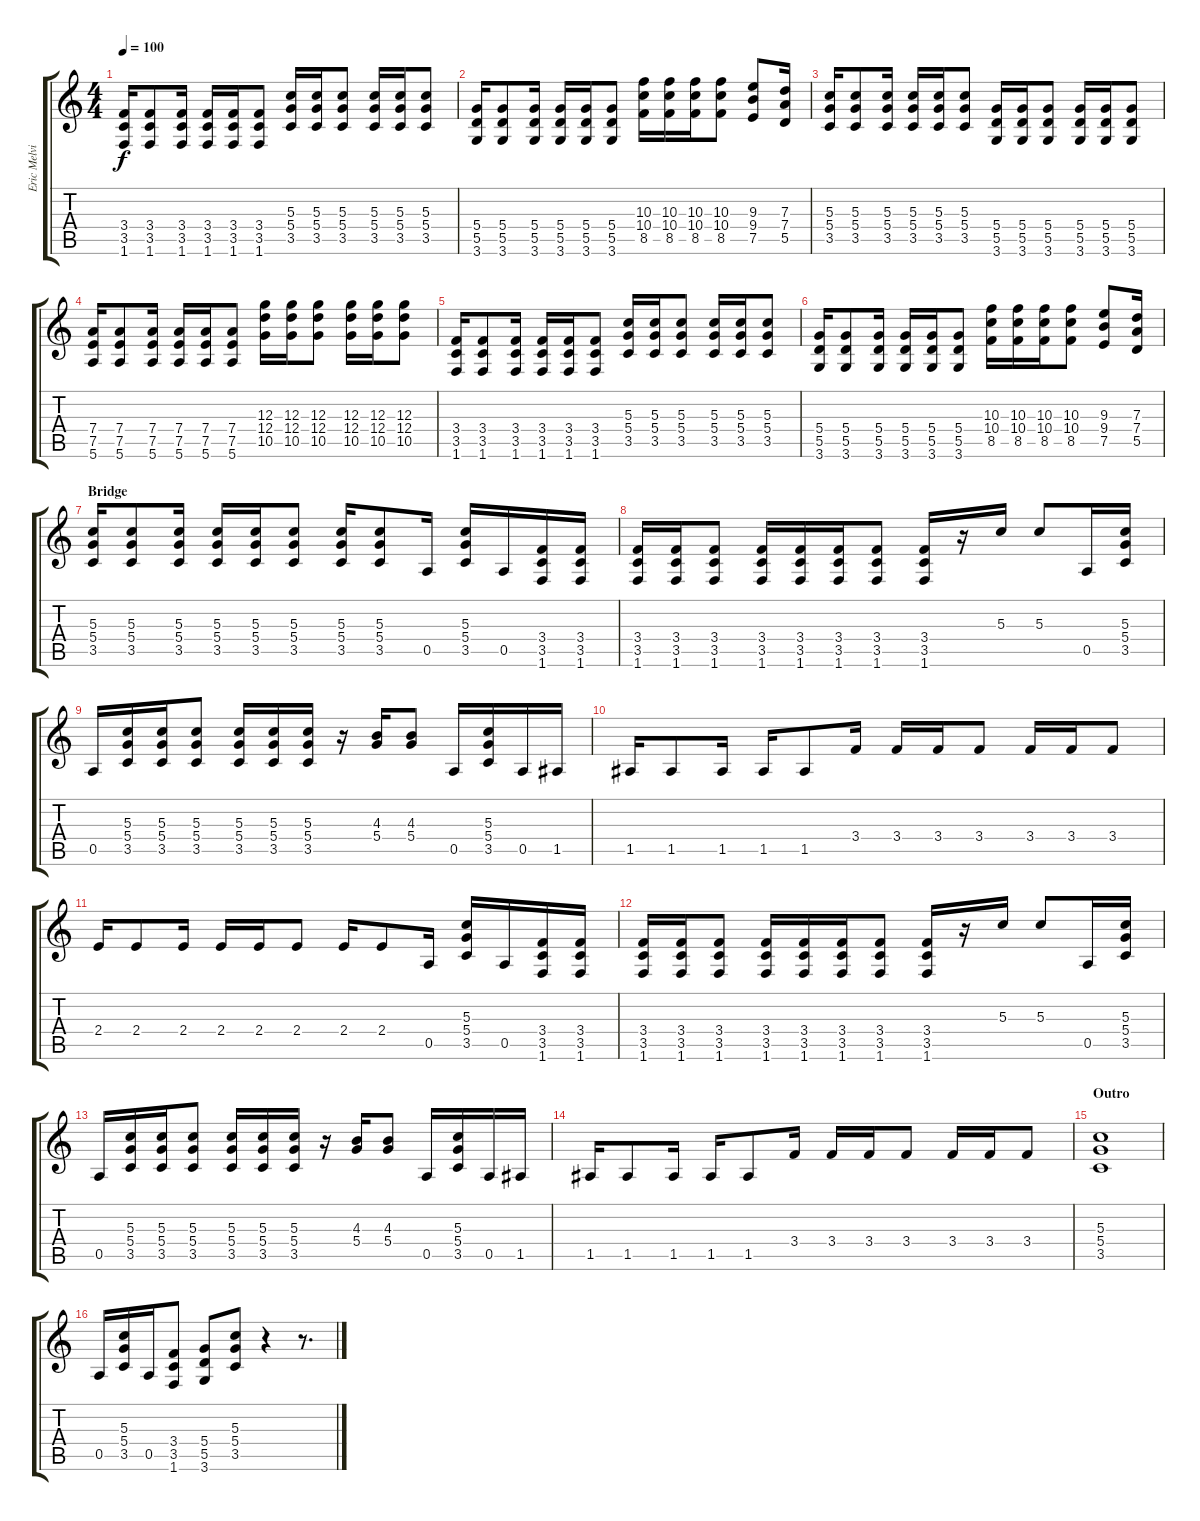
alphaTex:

\track ("Eric Melvin" "Eric Melvi") {instrument overdrivenguitar}
\staff {score tabs}
\tuning (E4 B3 G3 D3 A2 E2) {hide}
\ts (4 4)
\tempo 100
\clef g2
\ks c
(3.4 3.5 1.6).16{dy f} (3.4 3.5 1.6).8 (3.4 3.5 1.6).16 (3.4 3.5 1.6).16 (3.4 3.5 1.6).16 (3.4 3.5 1.6).8 (5.3 5.4 3.5).16 (5.3 5.4 3.5).16 (5.3 5.4 3.5).8 (5.3 5.4 3.5).16 (5.3 5.4 3.5).16 (5.3 5.4 3.5).8 |
(5.4 5.5 3.6).16 (5.4 5.5 3.6).8 (5.4 5.5 3.6).16 (5.4 5.5 3.6).16 (5.4 5.5 3.6).16 (5.4 5.5 3.6).8 (10.3 10.4 8.5).16 (10.3 10.4 8.5).16 (10.3 10.4 8.5).16 (10.3 10.4 8.5).8 (9.3 9.4 7.5).8 (7.3 7.4 5.5).16 |
(5.3 5.4 3.5).16 (5.3 5.4 3.5).8 (5.3 5.4 3.5).16 (5.3 5.4 3.5).16 (5.3 5.4 3.5).16 (5.3 5.4 3.5).8 (5.4 5.5 3.6).16 (5.4 5.5 3.6).16 (5.4 5.5 3.6).8 (5.4 5.5 3.6).16 (5.4 5.5 3.6).16 (5.4 5.5 3.6).8 |
(7.4 7.5 5.6).16 (7.4 7.5 5.6).8 (7.4 7.5 5.6).16 (7.4 7.5 5.6).16 (7.4 7.5 5.6).16 (7.4 7.5 5.6).8 (12.3 12.4 10.5).16 (12.3 12.4 10.5).16 (12.3 12.4 10.5).8 (12.3 12.4 10.5).16 (12.3 12.4 10.5).16 (12.3 12.4 10.5).8 |
(3.4 3.5 1.6).16 (3.4 3.5 1.6).8 (3.4 3.5 1.6).16 (3.4 3.5 1.6).16 (3.4 3.5 1.6).16 (3.4 3.5 1.6).8 (5.3 5.4 3.5).16 (5.3 5.4 3.5).16 (5.3 5.4 3.5).8 (5.3 5.4 3.5).16 (5.3 5.4 3.5).16 (5.3 5.4 3.5).8 |
(5.4 5.5 3.6).16 (5.4 5.5 3.6).8 (5.4 5.5 3.6).16 (5.4 5.5 3.6).16 (5.4 5.5 3.6).16 (5.4 5.5 3.6).8 (10.3 10.4 8.5).16 (10.3 10.4 8.5).16 (10.3 10.4 8.5).16 (10.3 10.4 8.5).8 (9.3 9.4 7.5).8 (7.3 7.4 5.5).16 |
\section ("" "Bridge")
(5.3 5.4 3.5).16 (5.3 5.4 3.5).8 (5.3 5.4 3.5).16 (5.3 5.4 3.5).16 (5.3 5.4 3.5).16 (5.3 5.4 3.5).8 (5.3 5.4 3.5).16 (5.3 5.4 3.5).8 0.5.16 (5.3 5.4 3.5).16 0.5.16 (3.4 3.5 1.6).16 (3.4 3.5 1.6).16 |
(3.4 3.5 1.6).16 (3.4 3.5 1.6).16 (3.4 3.5 1.6).8 (3.4 3.5 1.6).16 (3.4 3.5 1.6).16 (3.4 3.5 1.6).16 (3.4 3.5 1.6).8 (3.4 3.5 1.6).16 r.16 5.3.16 5.3.8 0.5.16 (5.3 5.4 3.5).16 |
0.5.16 (5.3 5.4 3.5).16 (5.3 5.4 3.5).16 (5.3 5.4 3.5).8 (5.3 5.4 3.5).16 (5.3 5.4 3.5).16 (5.3 5.4 3.5).16 r.16 (4.3 5.4).16 (4.3 5.4).8 0.5.16 (5.3 5.4 3.5).16 0.5.16 1.5.16 |
1.5.16 1.5.8 1.5.16 1.5.16 1.5.8 3.4.16 3.4.16 3.4.16 3.4.8 3.4.16 3.4.16 3.4.8 |
2.4.16 2.4.8 2.4.16 2.4.16 2.4.16 2.4.8 2.4.16 2.4.8 0.5.16 (5.3 5.4 3.5).16 0.5.16 (3.4 3.5 1.6).16 (3.4 3.5 1.6).16 |
(3.4 3.5 1.6).16 (3.4 3.5 1.6).16 (3.4 3.5 1.6).8 (3.4 3.5 1.6).16 (3.4 3.5 1.6).16 (3.4 3.5 1.6).16 (3.4 3.5 1.6).8 (3.4 3.5 1.6).16 r.16 5.3.16 5.3.8 0.5.16 (5.3 5.4 3.5).16 |
0.5.16 (5.3 5.4 3.5).16 (5.3 5.4 3.5).16 (5.3 5.4 3.5).8 (5.3 5.4 3.5).16 (5.3 5.4 3.5).16 (5.3 5.4 3.5).16 r.16 (4.3 5.4).16 (4.3 5.4).8 0.5.16 (5.3 5.4 3.5).16 0.5.16 1.5.16 |
1.5.16 1.5.8 1.5.16 1.5.16 1.5.8 3.4.16 3.4.16 3.4.16 3.4.8 3.4.16 3.4.16 3.4.8 |
\section ("" "Outro")
(5.3 5.4 3.5).1 |
0.5.16 (5.3 5.4 3.5).16 0.5.16 (3.4 3.5 1.6).8 (5.4 5.5 3.6).8 (5.3 5.4 3.5).8 r.4 r.8{d}
